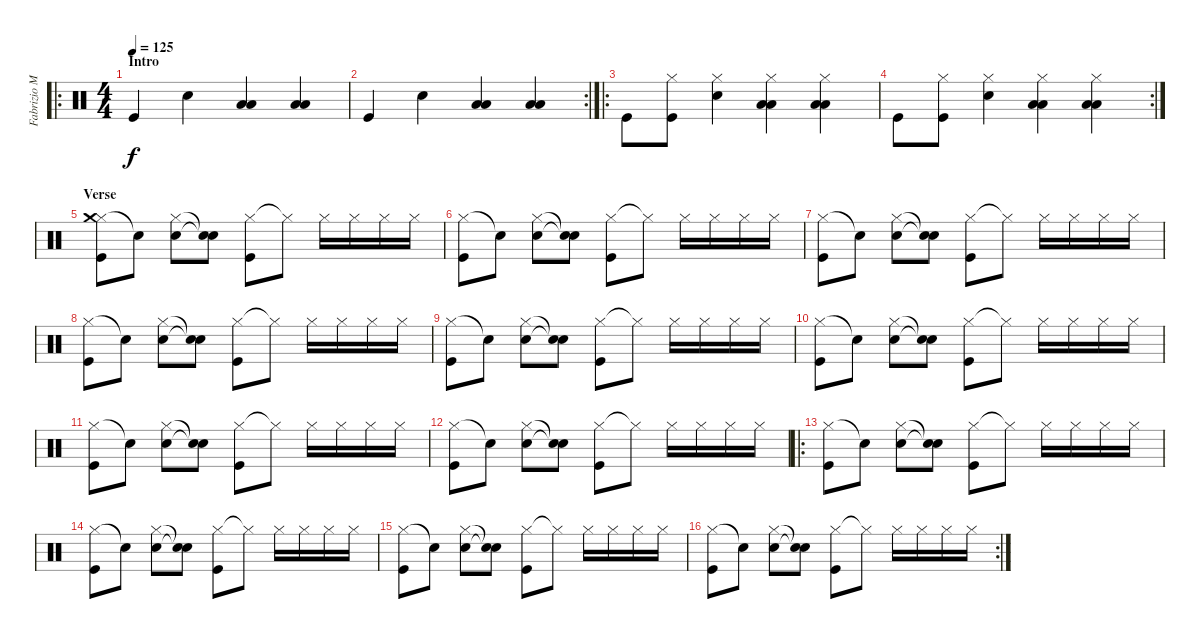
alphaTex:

\track ("Fabrizio Moretti" "Fabrizio M") {instrument percussion}
\staff {score}
\articulation defaults
\ro
\ts (4 4)
\section ("" "Intro")
\tempo 125
\clef neutral
\ks c "Kick (hit)".4{dy f} "Electric Snare (hit)".4
("Low Tom (hit)" "Low Floor Tom (hit)").4 ("Low Floor Tom (hit)" "Low Floor Tom (hit)").4 |
\rc 2 "Kick (hit)".4 "Electric Snare (hit)".4
("Low Tom (hit)" "Low Floor Tom (hit)").4 ("Low Floor Tom (hit)" "Low Floor Tom (hit)").4 |
\ro "Kick (hit)".8
("Hi-Hat (closed)" "Kick (hit)").8 ("Hi-Hat (closed)" "Electric Snare (hit)").4 ("Hi-Hat (closed)" "Low Tom (hit)" "Low Floor Tom (hit)").4 ("Hi-Hat (closed)" "Low Floor Tom (hit)" "Low Floor Tom (hit)").4 |
\rc 2 "Kick (hit)".8
("Hi-Hat (closed)" "Kick (hit)").8 ("Hi-Hat (closed)" "Electric Snare (hit)").4 ("Hi-Hat (closed)" "Low Tom (hit)" "Low Floor Tom (hit)").4 ("Hi-Hat (closed)" "Low Floor Tom (hit)" "Low Floor Tom (hit)").4 |
\section ("" "Verse")
("Hi-Hat (closed)" "Crash medium (hit)" "Kick (hit)").8 "Snare (hit)"{t}.8 ("Hi-Hat (closed)" "Electric Snare (hit)").8 ("Snare (hit)"{t} "Snare (hit)"{t}).8 ("Hi-Hat (closed)" "Kick (hit)").8 "Hi-Hat (closed)"{t}.8 "Hi-Hat (closed)".16 "Hi-Hat (closed)".16 "Hi-Hat (closed)".16 "Hi-Hat (closed)".16 |
("Hi-Hat (closed)" "Kick (hit)").8 "Snare (hit)"{t}.8 ("Hi-Hat (closed)" "Electric Snare (hit)").8 ("Snare (hit)"{t} "Snare (hit)"{t}).8 ("Hi-Hat (closed)" "Kick (hit)").8 "Hi-Hat (closed)"{t}.8 "Hi-Hat (closed)".16 "Hi-Hat (closed)".16 "Hi-Hat (closed)".16 "Hi-Hat (closed)".16 |
("Hi-Hat (closed)" "Kick (hit)").8 "Snare (hit)"{t}.8 ("Hi-Hat (closed)" "Electric Snare (hit)").8 ("Snare (hit)"{t} "Snare (hit)"{t}).8 ("Hi-Hat (closed)" "Kick (hit)").8 "Hi-Hat (closed)"{t}.8 "Hi-Hat (closed)".16 "Hi-Hat (closed)".16 "Hi-Hat (closed)".16 "Hi-Hat (closed)".16 |
("Hi-Hat (closed)" "Kick (hit)").8 "Snare (hit)"{t}.8 ("Hi-Hat (closed)" "Electric Snare (hit)").8 ("Snare (hit)"{t} "Snare (hit)"{t}).8 ("Hi-Hat (closed)" "Kick (hit)").8 "Hi-Hat (closed)"{t}.8 "Hi-Hat (closed)".16 "Hi-Hat (closed)".16 "Hi-Hat (closed)".16 "Hi-Hat (closed)".16 |
("Hi-Hat (closed)" "Kick (hit)").8 "Snare (hit)"{t}.8 ("Hi-Hat (closed)" "Electric Snare (hit)").8 ("Snare (hit)"{t} "Snare (hit)"{t}).8 ("Hi-Hat (closed)" "Kick (hit)").8 "Hi-Hat (closed)"{t}.8 "Hi-Hat (closed)".16 "Hi-Hat (closed)".16 "Hi-Hat (closed)".16 "Hi-Hat (closed)".16 |
("Hi-Hat (closed)" "Kick (hit)").8 "Snare (hit)"{t}.8 ("Hi-Hat (closed)" "Electric Snare (hit)").8 ("Snare (hit)"{t} "Snare (hit)"{t}).8 ("Hi-Hat (closed)" "Kick (hit)").8 "Hi-Hat (closed)"{t}.8 "Hi-Hat (closed)".16 "Hi-Hat (closed)".16 "Hi-Hat (closed)".16 "Hi-Hat (closed)".16 |
("Hi-Hat (closed)" "Kick (hit)").8 "Snare (hit)"{t}.8 ("Hi-Hat (closed)" "Electric Snare (hit)").8 ("Snare (hit)"{t} "Snare (hit)"{t}).8 ("Hi-Hat (closed)" "Kick (hit)").8 "Hi-Hat (closed)"{t}.8 "Hi-Hat (closed)".16 "Hi-Hat (closed)".16 "Hi-Hat (closed)".16 "Hi-Hat (closed)".16 |
("Hi-Hat (closed)" "Kick (hit)").8 "Snare (hit)"{t}.8 ("Hi-Hat (closed)" "Electric Snare (hit)").8 ("Snare (hit)"{t} "Snare (hit)"{t}).8 ("Hi-Hat (closed)" "Kick (hit)").8 "Hi-Hat (closed)"{t}.8 "Hi-Hat (closed)".16 "Hi-Hat (closed)".16 "Hi-Hat (closed)".16 "Hi-Hat (closed)".16 |
\ro
("Hi-Hat (closed)" "Kick (hit)").8 "Snare (hit)"{t}.8 ("Hi-Hat (closed)" "Electric Snare (hit)").8 ("Snare (hit)"{t} "Snare (hit)"{t}).8 ("Hi-Hat (closed)" "Kick (hit)").8 "Hi-Hat (closed)"{t}.8 "Hi-Hat (closed)".16 "Hi-Hat (closed)".16 "Hi-Hat (closed)".16 "Hi-Hat (closed)".16 |
("Hi-Hat (closed)" "Kick (hit)").8 "Snare (hit)"{t}.8 ("Hi-Hat (closed)" "Electric Snare (hit)").8 ("Snare (hit)"{t} "Snare (hit)"{t}).8 ("Hi-Hat (closed)" "Kick (hit)").8 "Hi-Hat (closed)"{t}.8 "Hi-Hat (closed)".16 "Hi-Hat (closed)".16 "Hi-Hat (closed)".16 "Hi-Hat (closed)".16 |
("Hi-Hat (closed)" "Kick (hit)").8 "Snare (hit)"{t}.8 ("Hi-Hat (closed)" "Electric Snare (hit)").8 ("Snare (hit)"{t} "Snare (hit)"{t}).8 ("Hi-Hat (closed)" "Kick (hit)").8 "Hi-Hat (closed)"{t}.8 "Hi-Hat (closed)".16 "Hi-Hat (closed)".16 "Hi-Hat (closed)".16 "Hi-Hat (closed)".16 |
\rc 2
("Hi-Hat (closed)" "Kick (hit)").8 "Snare (hit)"{t}.8 ("Hi-Hat (closed)" "Electric Snare (hit)").8 ("Snare (hit)"{t} "Snare (hit)"{t}).8 ("Hi-Hat (closed)" "Kick (hit)").8 "Hi-Hat (closed)"{t}.8 "Hi-Hat (closed)".16 "Hi-Hat (closed)".16 "Hi-Hat (closed)".16 "Hi-Hat (closed)".16
